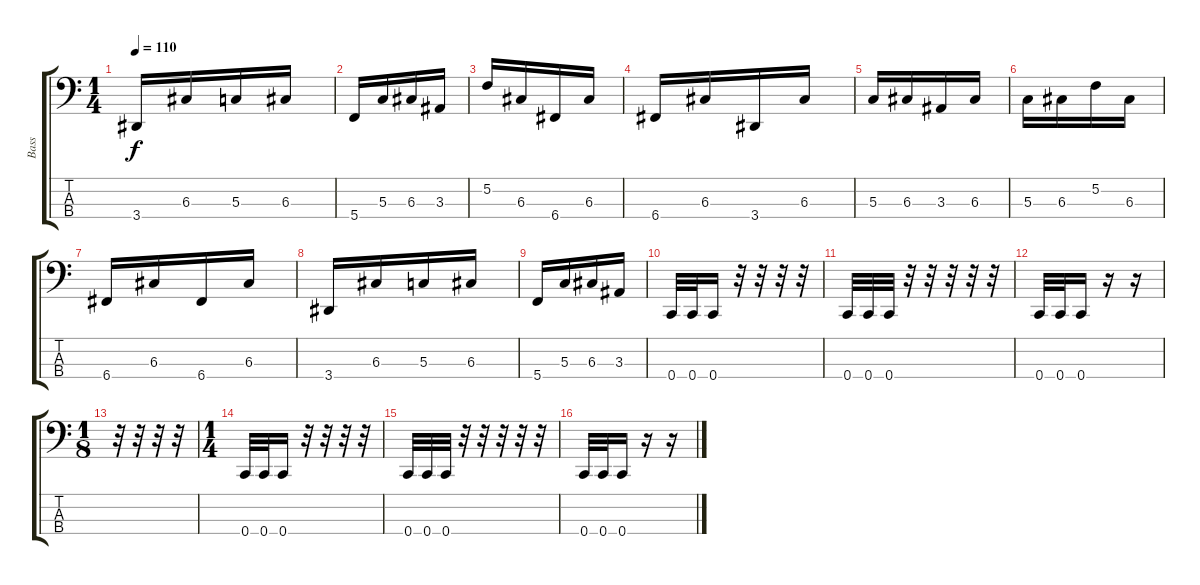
\track ("Bass" "Bass") {instrument electricbasspick}
\staff {score tabs}
\tuning (F2 C2 G1 C1) {hide}
\ts (1 4)
\tempo 110
\clef f4
\ks c
3.4.16{dy f} 6.3.16 5.3.16 6.3.16 |
5.4.16 5.3.16 6.3.16 3.3.16 |
5.2.16 6.3.16 6.4.16 6.3.16 |
6.4.16 6.3.16 3.4.16 6.3.16 |
5.3.16 6.3.16 3.3.16 6.3.16 |
5.3.16 6.3.16 5.2.16 6.3.16 |
6.4.16 6.3.16 6.4.16 6.3.16 |
3.4.16 6.3.16 5.3.16 6.3.16 |
5.4.16 5.3.16 6.3.16 3.3.16 |
0.4.32 0.4.32 0.4.16 r.32 r.32 r.32 r.32 |
0.4.32 0.4.32 0.4.32 r.32 r.32 r.32 r.32 r.32 |
0.4.32 0.4.32 0.4.16 r.16 r.16 |
\ts (1 8)
r.32 r.32 r.32 r.32 |
\ts (1 4)
0.4.32 0.4.32 0.4.16 r.32 r.32 r.32 r.32 |
0.4.32 0.4.32 0.4.32 r.32 r.32 r.32 r.32 r.32 |
0.4.32 0.4.32 0.4.16 r.16 r.16
